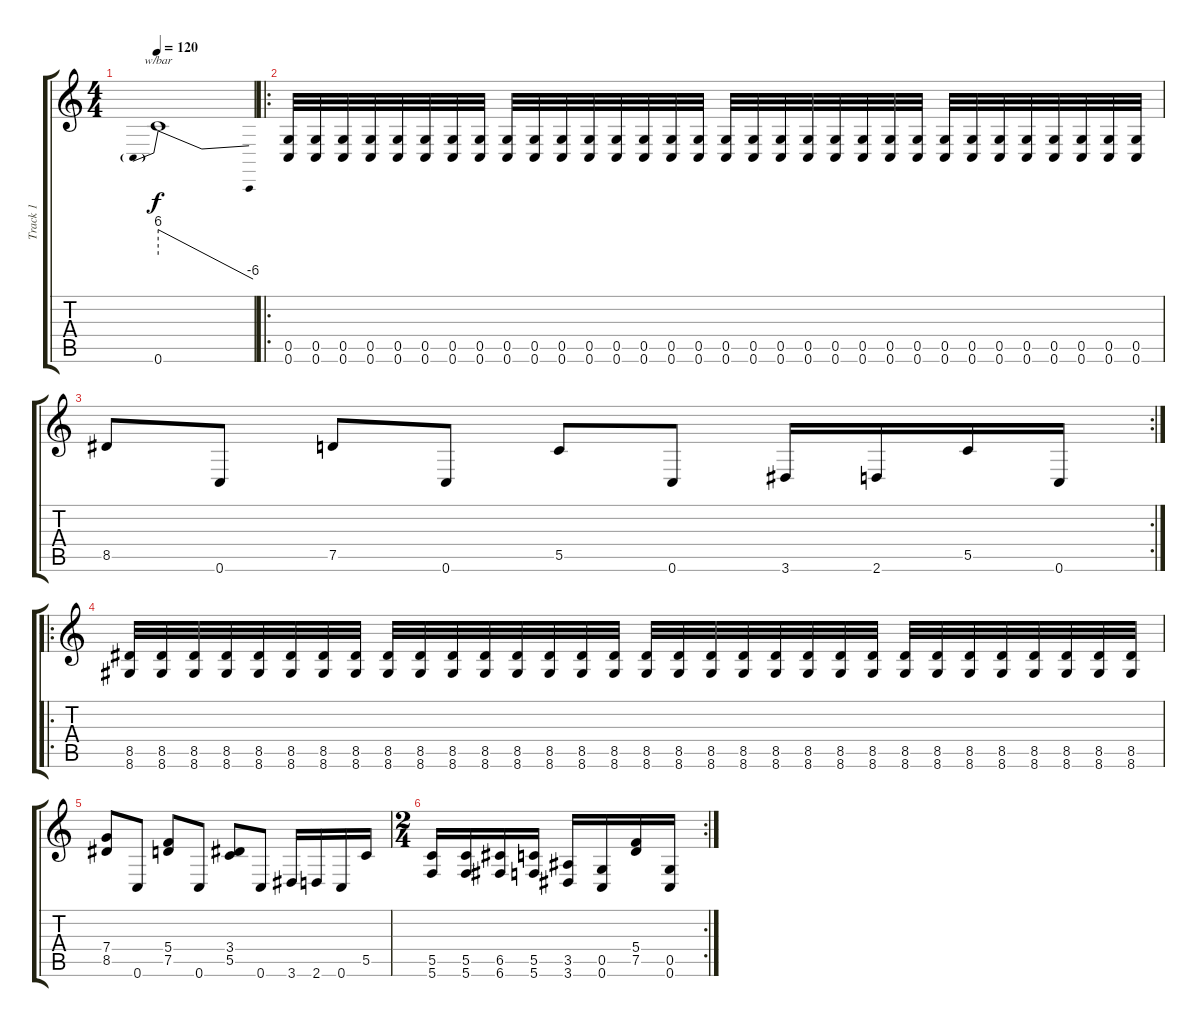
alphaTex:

\track ("Track 1" "Track 1") {instrument distortionguitar}
\staff {score tabs}
\tuning (D4 A3 F3 C3 G2 C2) {hide}
\ts (4 4)
\tempo 120
\clef g2
\ks c
0.6.1{tbe (predivedive default 0 24 60 -24) dy f instrument distortionguitar} |
\ro
(0.5 0.6).32 (0.5 0.6).32 (0.5 0.6).32 (0.5 0.6).32 (0.5 0.6).32 (0.5 0.6).32 (0.5 0.6).32 (0.5 0.6).32 (0.5 0.6).32 (0.5 0.6).32 (0.5 0.6).32 (0.5 0.6).32 (0.5 0.6).32 (0.5 0.6).32 (0.5 0.6).32 (0.5 0.6).32 (0.5 0.6).32 (0.5 0.6).32 (0.5 0.6).32 (0.5 0.6).32 (0.5 0.6).32 (0.5 0.6).32 (0.5 0.6).32 (0.5 0.6).32 (0.5 0.6).32 (0.5 0.6).32 (0.5 0.6).32 (0.5 0.6).32 (0.5 0.6).32 (0.5 0.6).32 (0.5 0.6).32 (0.5 0.6).32 |
\rc 2
8.5.8 0.6.8 7.5.8 0.6.8 5.5.8 0.6.8 3.6.16 2.6.16 5.5.16 0.6.16 |
\ro
(8.5 8.6).32 (8.5 8.6).32 (8.5 8.6).32 (8.5 8.6).32 (8.5 8.6).32 (8.5 8.6).32 (8.5 8.6).32 (8.5 8.6).32 (8.5 8.6).32 (8.5 8.6).32 (8.5 8.6).32 (8.5 8.6).32 (8.5 8.6).32 (8.5 8.6).32 (8.5 8.6).32 (8.5 8.6).32 (8.5 8.6).32 (8.5 8.6).32 (8.5 8.6).32 (8.5 8.6).32 (8.5 8.6).32 (8.5 8.6).32 (8.5 8.6).32 (8.5 8.6).32 (8.5 8.6).32 (8.5 8.6).32 (8.5 8.6).32 (8.5 8.6).32 (8.5 8.6).32 (8.5 8.6).32 (8.5 8.6).32 (8.5 8.6).32 |
(7.4 8.5).8 0.6.8 (5.4 7.5).8 0.6.8 (3.4 5.5).8 0.6.8 3.6.16 2.6.16 0.6.16 5.5.16 |
\rc 2
\ts (2 4)
(5.5 5.6).16 (5.5 5.6).16 (6.5 6.6).16 (5.5 5.6).16 (3.5 3.6).16 (0.5 0.6).16 (5.4 7.5).16 (0.5 0.6).16
